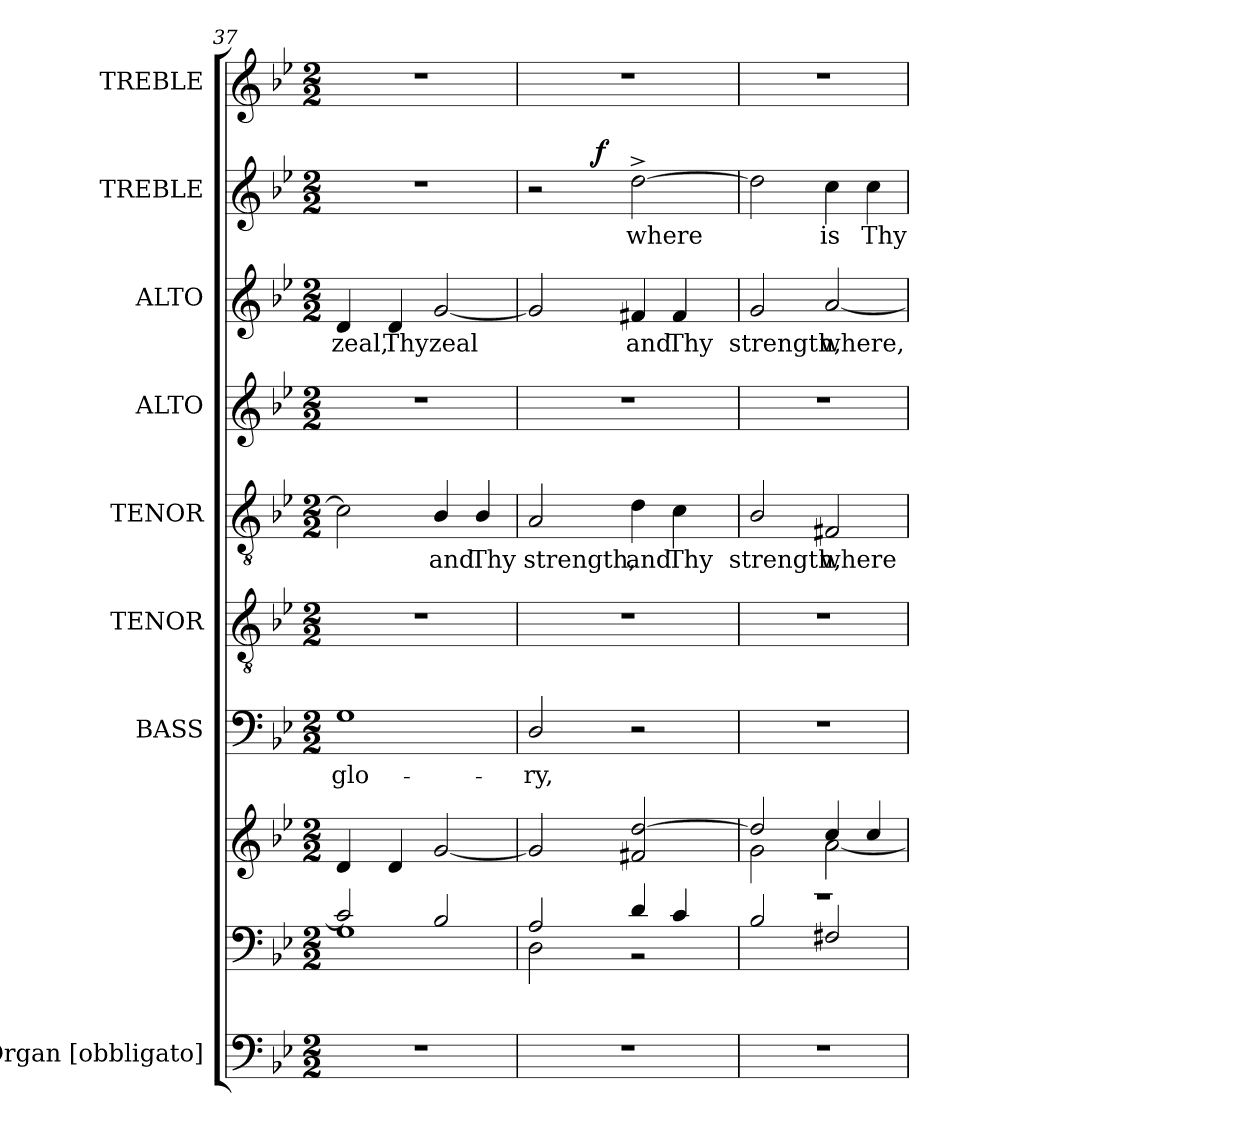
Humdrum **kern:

**kern	**kern	**kern	**kern	**text	**kern	**kern	**text	**kern	**kern	**text	**kern	**text	**dynam	**kern
*part8	*part8	*part8	*part7	*part7	*part6	*part5	*part5	*part4	*part3	*part3	*part2	*part2	*part2	*part1
*staff10	*staff9	*staff8	*staff7	*staff7	*staff6	*staff5	*staff5	*staff4	*staff3	*staff3	*staff2	*staff2	*staff2	*staff1
*I"Organ [obbligato]	*	*	*I"BASS	*	*I"TENOR	*I"TENOR	*	*I"ALTO	*I"ALTO	*	*I"TREBLE	*	*	*I"TREBLE
*clefF4	*clefF4	*clefG2	*clefF4	*	*clefGv2	*clefGv2	*	*clefG2	*clefG2	*	*clefG2	*	*	*clefG2
*	*	*	*	*	*ITrd7c12	*ITrd7c12	*	*	*	*	*	*	*	*
*k[b-e-]	*k[b-e-]	*k[b-e-]	*k[b-e-]	*	*k[b-e-]	*k[b-e-]	*	*k[b-e-]	*k[b-e-]	*	*k[b-e-]	*	*	*k[b-e-]
*B-:	*B-:	*B-:	*B-:	*	*B-:	*B-:	*	*B-:	*B-:	*	*B-:	*	*	*B-:
*M2/2	*M2/2	*M2/2	*M2/2	*	*M2/2	*M2/2	*	*M2/2	*M2/2	*	*M2/2	*	*	*M2/2
=37	=37	=37	=37	=37	=37	=37	=37	=37	=37	=37	=37	=37	=37	=37
*	*^	*	*	*	*	*	*	*	*	*	*	*	*	*
!	!	!	!	!	!LO:LY:b:color=#000000	!	!	!	!	!	!	!	!	!	!
!	!	!	!	!	!	!	!	!	!	!	!LO:LY:b:color=#000000	!	!	!	!
1r	2ci/]	1Gi	4di/	1Gi	glo-	1r	2Ci\]	.	1r	4di/	zeal,	1r	.	.	1r
!	!	!	!	!	!	!	!	!	!	!	!LO:LY:b:color=#000000	!	!	!	!
.	.	.	4di/	.	.	.	.	.	.	4di/	Thy	.	.	.	.
!	!	!	!	!	!	!	!	!LO:LY:b:color=#000000	!	!	!	!	!	!	!
!	!	!	!	!	!	!	!	!	!	!	!LO:LY:b:color=#000000	!	!	!	!
.	2B-i/	.	[2gi/	.	.	.	4BB-i/	and	.	[2gi/	zeal	.	.	.	.
!	!	!	!	!	!	!	!	!LO:LY:b:color=#000000	!	!	!	!	!	!	!
.	.	.	.	.	.	.	4BB-i/	Thy	.	.	.	.	.	.	.
!!LO:LB:g=z
=38	=38	=38	=38	=38	=38	=38	=38	=38	=38	=38	=38	=38	=38	=38	=38
!	!	!	!	!	!LO:LY:b:color=#000000	!	!	!	!	!	!	!	!	!	!
!	!	!	!	!	!	!	!	!	!	!	!	!LO:TX:a:B:t=2nd TREBLE	!	!	!
!	!	!	!	!	!	!	!	!LO:LY:b:color=#000000	!	!	!	!	!	!	!
*	*	*	*	*	*	*	*	*	*	*	*	*^	*	*	*
1r	2Ai/	2Di\	2gi/]	2Di/	-ry,	1r	2AAi/	strength,	1r	2gi/]	.	2r	4ryy	.	.	1r
.	.	.	.	.	.	.	.	.	.	.	.	.	32ryy	.	.	.
.	.	.	.	.	.	.	.	.	.	.	.	.	64ryy	.	.	.
.	.	.	.	.	.	.	.	.	.	.	.	.	128ryy	.	.	.
.	.	.	.	.	.	.	.	.	.	.	.	.	512ryy	.	.	.
.	.	.	.	.	.	.	.	.	.	.	.	.	2ryy	.	f	.
!	!	!	!	!	!	!	!	!LO:LY:b:color=#000000	!	!	!	!	!	!	!	!
!	!	!	!	!	!	!	!	!	!	!	!LO:LY:b:color=#000000	!	!	!	!	!
!	!	!	!	!	!	!	!	!	!	!	!	!	!	!LO:LY:b:color=#000000	!	!
.	4di/	2r	2f#Xi/ [2ddi	2r	.	.	4Di\	and	.	4f#Xi/	and	[2dd^i\	.	where	.	.
!	!	!	!	!	!	!	!	!LO:LY:b:color=#000000	!	!	!	!	!	!	!	!
!	!	!	!	!	!	!	!	!	!	!	!LO:LY:b:color=#000000	!	!	!	!	!
.	4ci/	.	.	.	.	.	4Ci\	Thy	.	4f#i/	Thy	.	.	.	.	.
.	.	.	.	.	.	.	.	.	.	.	.	.	8ryy	.	.	.
.	.	.	.	.	.	.	.	.	.	.	.	.	16ryy	.	.	.
.	.	.	.	.	.	.	.	.	.	.	.	.	256.ryy	.	.	.
*	*	*	*	*	*	*	*	*	*	*	*	*v	*v	*	*	*
=39	=39	=39	=39	=39	=39	=39	=39	=39	=39	=39	=39	=39	=39	=39	=39
*	*	*	*^	*	*	*	*	*	*	*	*	*	*	*	*
*	*	*	*	*	*	*	*	*	*	*	*	*	*^	*	*	*
!	!	!	!	!	!	!	!	!	!LO:LY:b:color=#000000	!	!	!	!	!	!	!	!
*	*	*	*	*	*	*	*	*	*	*	*	*	*v	*v	*	*	*
*	*	*	*	*	*	*	*	*	*	*	*	*	*^	*	*	*
!	!	!	!	!	!	!	!	!	!	!	!	!LO:LY:b:color=#000000	!	!	!	!	!
*	*	*	*	*	*	*	*	*	*	*	*	*	*v	*v	*	*	*
1r	1r	2B-i/	2ddi/]	2gi\	1r	.	1r	2BB-i/	strength,	1r	2gi/	strength,	2ddi\]	.	.	1r
!	!	!	!	!	!	!	!	!	!LO:LY:b:color=#000000	!	!	!	!	!	!	!
!	!	!	!	!	!	!	!	!	!	!	!	!LO:LY:b:color=#000000	!	!	!	!
!	!	!	!	!	!	!	!	!	!	!	!	!	!	!LO:LY:b:color=#000000	!	!
.	.	2F#Xi/	4cci/	[2ai\	.	.	.	2FF#Xi/	where	.	[2ai/	where,	4cci\	is	.	.
!	!	!	!	!	!	!	!	!	!	!	!	!	!	!LO:LY:b:color=#000000	!	!
.	.	.	4cci/	.	.	.	.	.	.	.	.	.	4cci\	Thy	.	.
*	*v	*v	*	*	*	*	*	*	*	*	*	*	*	*	*	*
*	*	*v	*v	*	*	*	*	*	*	*	*	*	*	*	*
=	=	=	=	=	=	=	=	=	=	=	=	=	=	=
*-	*-	*-	*-	*-	*-	*-	*-	*-	*-	*-	*-	*-	*-	*-
